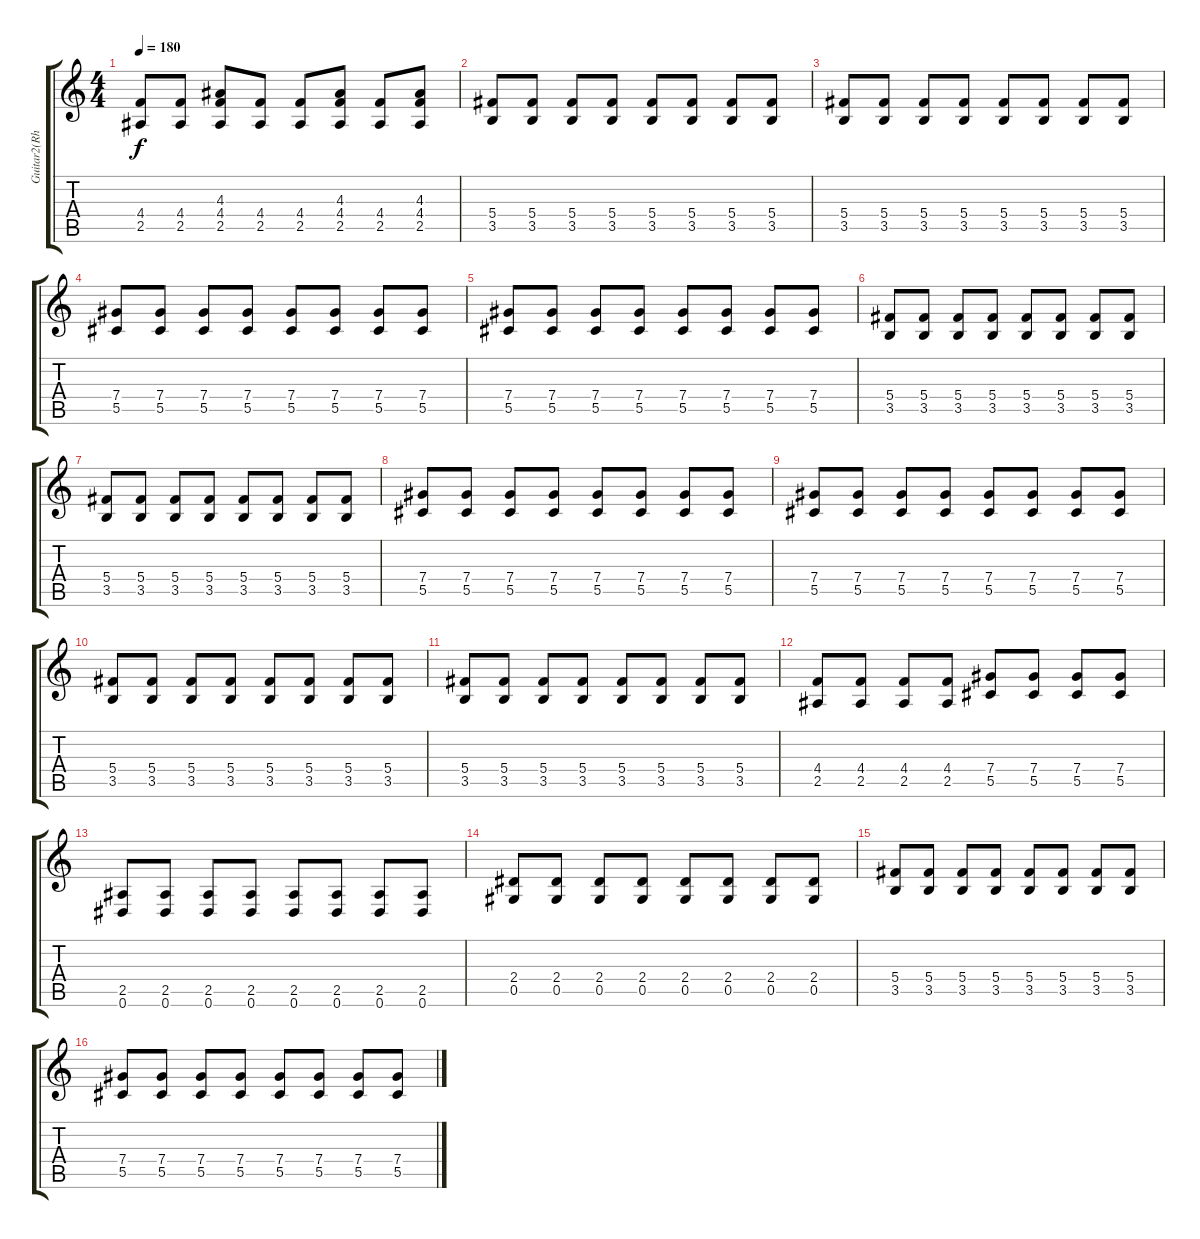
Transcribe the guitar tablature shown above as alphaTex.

\track ("Guitar2(Rhythm)" "Guitar2(Rh") {instrument distortionguitar}
\staff {score tabs}
\tuning (Eb4 Bb3 Gb3 Db3 Ab2 Eb2) {hide}
\ts (4 4)
\tempo 180
\clef g2
\ks c
(4.4 2.5).8{dy f} (4.4 2.5).8 (4.3 4.4 2.5).8 (4.4 2.5).8 (4.4 2.5).8 (4.3 4.4 2.5).8 (4.4 2.5).8 (4.3 4.4 2.5).8 |
(5.4 3.5).8 (5.4 3.5).8 (5.4 3.5).8 (5.4 3.5).8 (5.4 3.5).8 (5.4 3.5).8 (5.4 3.5).8 (5.4 3.5).8 |
(5.4 3.5).8 (5.4 3.5).8 (5.4 3.5).8 (5.4 3.5).8 (5.4 3.5).8 (5.4 3.5).8 (5.4 3.5).8 (5.4 3.5).8 |
(7.4 5.5).8 (7.4 5.5).8 (7.4 5.5).8 (7.4 5.5).8 (7.4 5.5).8 (7.4 5.5).8 (7.4 5.5).8 (7.4 5.5).8 |
(7.4 5.5).8 (7.4 5.5).8 (7.4 5.5).8 (7.4 5.5).8 (7.4 5.5).8 (7.4 5.5).8 (7.4 5.5).8 (7.4 5.5).8 |
(5.4 3.5).8 (5.4 3.5).8 (5.4 3.5).8 (5.4 3.5).8 (5.4 3.5).8 (5.4 3.5).8 (5.4 3.5).8 (5.4 3.5).8 |
(5.4 3.5).8 (5.4 3.5).8 (5.4 3.5).8 (5.4 3.5).8 (5.4 3.5).8 (5.4 3.5).8 (5.4 3.5).8 (5.4 3.5).8 |
(7.4 5.5).8 (7.4 5.5).8 (7.4 5.5).8 (7.4 5.5).8 (7.4 5.5).8 (7.4 5.5).8 (7.4 5.5).8 (7.4 5.5).8 |
(7.4 5.5).8 (7.4 5.5).8 (7.4 5.5).8 (7.4 5.5).8 (7.4 5.5).8 (7.4 5.5).8 (7.4 5.5).8 (7.4 5.5).8 |
(5.4 3.5).8 (5.4 3.5).8 (5.4 3.5).8 (5.4 3.5).8 (5.4 3.5).8 (5.4 3.5).8 (5.4 3.5).8 (5.4 3.5).8 |
(5.4 3.5).8 (5.4 3.5).8 (5.4 3.5).8 (5.4 3.5).8 (5.4 3.5).8 (5.4 3.5).8 (5.4 3.5).8 (5.4 3.5).8 |
(4.4 2.5).8 (4.4 2.5).8 (4.4 2.5).8 (4.4 2.5).8 (7.4 5.5).8 (7.4 5.5).8 (7.4 5.5).8 (7.4 5.5).8 |
(2.5 0.6).8 (2.5 0.6).8 (2.5 0.6).8 (2.5 0.6).8 (2.5 0.6).8 (2.5 0.6).8 (2.5 0.6).8 (2.5 0.6).8 |
(2.4 0.5).8 (2.4 0.5).8 (2.4 0.5).8 (2.4 0.5).8 (2.4 0.5).8 (2.4 0.5).8 (2.4 0.5).8 (2.4 0.5).8 |
(5.4 3.5).8 (5.4 3.5).8 (5.4 3.5).8 (5.4 3.5).8 (5.4 3.5).8 (5.4 3.5).8 (5.4 3.5).8 (5.4 3.5).8 |
(7.4 5.5).8 (7.4 5.5).8 (7.4 5.5).8 (7.4 5.5).8 (7.4 5.5).8 (7.4 5.5).8 (7.4 5.5).8 (7.4 5.5).8
